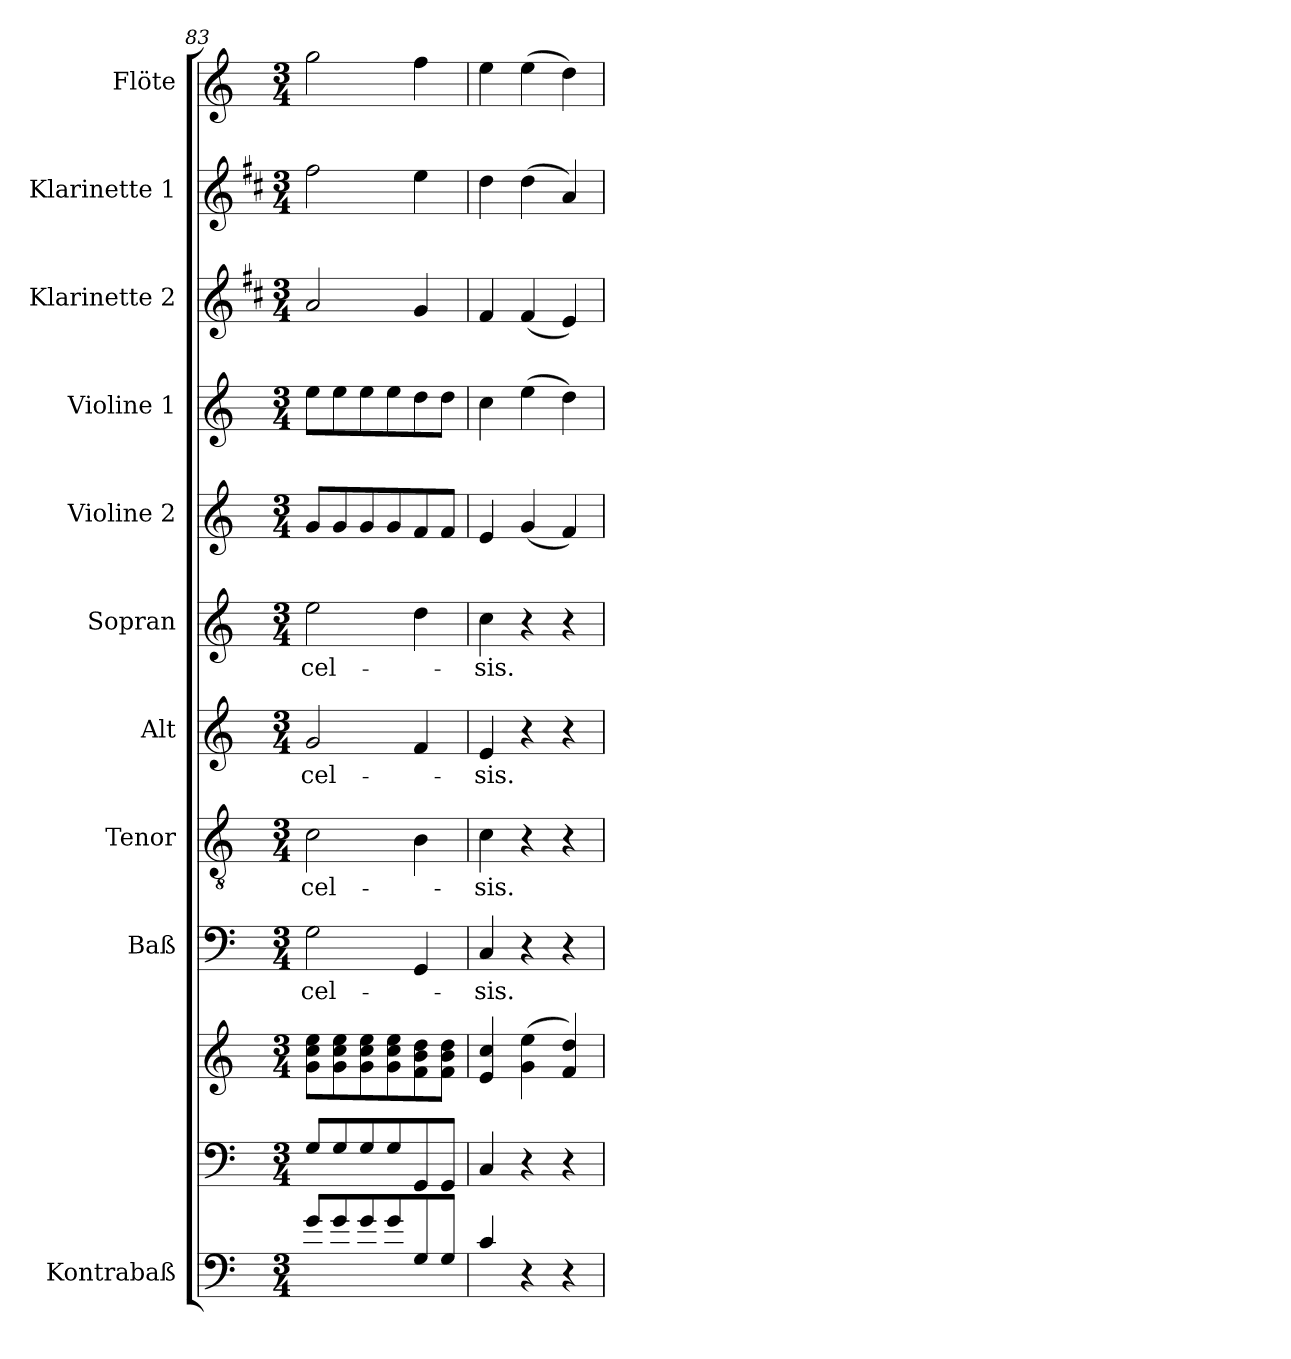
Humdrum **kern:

**kern	**kern	**kern	**kern	**text	**kern	**text	**kern	**text	**kern	**text	**kern	**kern	**kern	**kern	**kern
*part11	*part10	*part10	*part9	*part9	*part8	*part8	*part7	*part7	*part6	*part6	*part5	*part4	*part3	*part2	*part1
*staff12	*staff11	*staff10	*staff9	*staff9	*staff8	*staff8	*staff7	*staff7	*staff6	*staff6	*staff5	*staff4	*staff3	*staff2	*staff1
*I"Kontrabaß	*	*	*I"Baß	*	*I"Tenor	*	*I"Alt	*	*I"Sopran	*	*I"Violine 2	*I"Violine 1	*I"Klarinette 2	*I"Klarinette 1	*I"Flöte
*	*	*	*	*	*	*	*	*	*	*	*I'Vln	*I'Vln	*	*	*I'Fl
*clefF4	*clefF4	*clefG2	*clefF4	*	*clefGv2	*	*clefG2	*	*clefG2	*	*clefG2	*clefG2	*clefG2	*clefG2	*clefG2
*ITrd7c12	*	*	*	*	*	*	*	*	*	*	*	*	*ITrd1c2	*ITrd1c2	*
*k[]	*k[]	*k[]	*k[]	*	*k[]	*	*k[]	*	*k[]	*	*k[]	*k[]	*k[]	*k[]	*k[]
*C:	*C:	*C:	*C:	*	*C:	*	*C:	*	*C:	*	*C:	*C:	*C:	*C:	*C:
*M3/4	*M3/4	*M3/4	*M3/4	*	*M3/4	*	*M3/4	*	*M3/4	*	*M3/4	*M3/4	*M3/4	*M3/4	*M3/4
=83	=83	=83	=83	=83	=83	=83	=83	=83	=83	=83	=83	=83	=83	=83	=83
!	!	!	!	!LO:LY:b	!	!LO:LY:b	!	!LO:LY:b	!	!LO:LY:b	!	!	!	!	!
8G/L	8G/L	8g\ 8cc\ 8ee\L	2G\	-cel-	2c\	-cel-	2g/	-cel-	2ee\	-cel-	8g/L	8ee\L	2g/	2ee\	2gg\
8G/	8G/	8g\ 8cc\ 8ee\	.	.	.	.	.	.	.	.	8g/	8ee\	.	.	.
8G/	8G/	8g\ 8cc\ 8ee\	.	.	.	.	.	.	.	.	8g/	8ee\	.	.	.
8G/	8G/	8g\ 8cc\ 8ee\	.	.	.	.	.	.	.	.	8g/	8ee\	.	.	.
8GG/	8GG/	8f\ 8b\ 8dd\	4GG/	.	4B\	.	4f/	.	4dd\	.	8f/	8dd\	4f/	4dd\	4ff\
8GG/J	8GG/J	8f\ 8b\ 8dd\J	.	.	.	.	.	.	.	.	8f/J	8dd\J	.	.	.
=84	=84	=84	=84	=84	=84	=84	=84	=84	=84	=84	=84	=84	=84	=84	=84
!	!	!	!	!LO:LY:b	!	!LO:LY:b	!	!LO:LY:b	!	!LO:LY:b	!	!	!	!	!
4C/	4C/	4e/ 4cc/	4C/	-sis.	4c\	-sis.	4e/	-sis.	4cc\	-sis.	4e/	4cc\	4e/	4cc\	4ee\
4r	4r	(>4g\ 4ee\	4r	.	4r	.	4r	.	4r	.	(<4g/	(>4ee\	(<4e/	(>4cc\	(>4ee\
4r	4r	4f/ 4dd/)	4r	.	4r	.	4r	.	4r	.	4f/)	4dd\)	4d/)	4g/)	4dd\)
=	=	=	=	=	=	=	=	=	=	=	=	=	=	=	=
*-	*-	*-	*-	*-	*-	*-	*-	*-	*-	*-	*-	*-	*-	*-	*-
